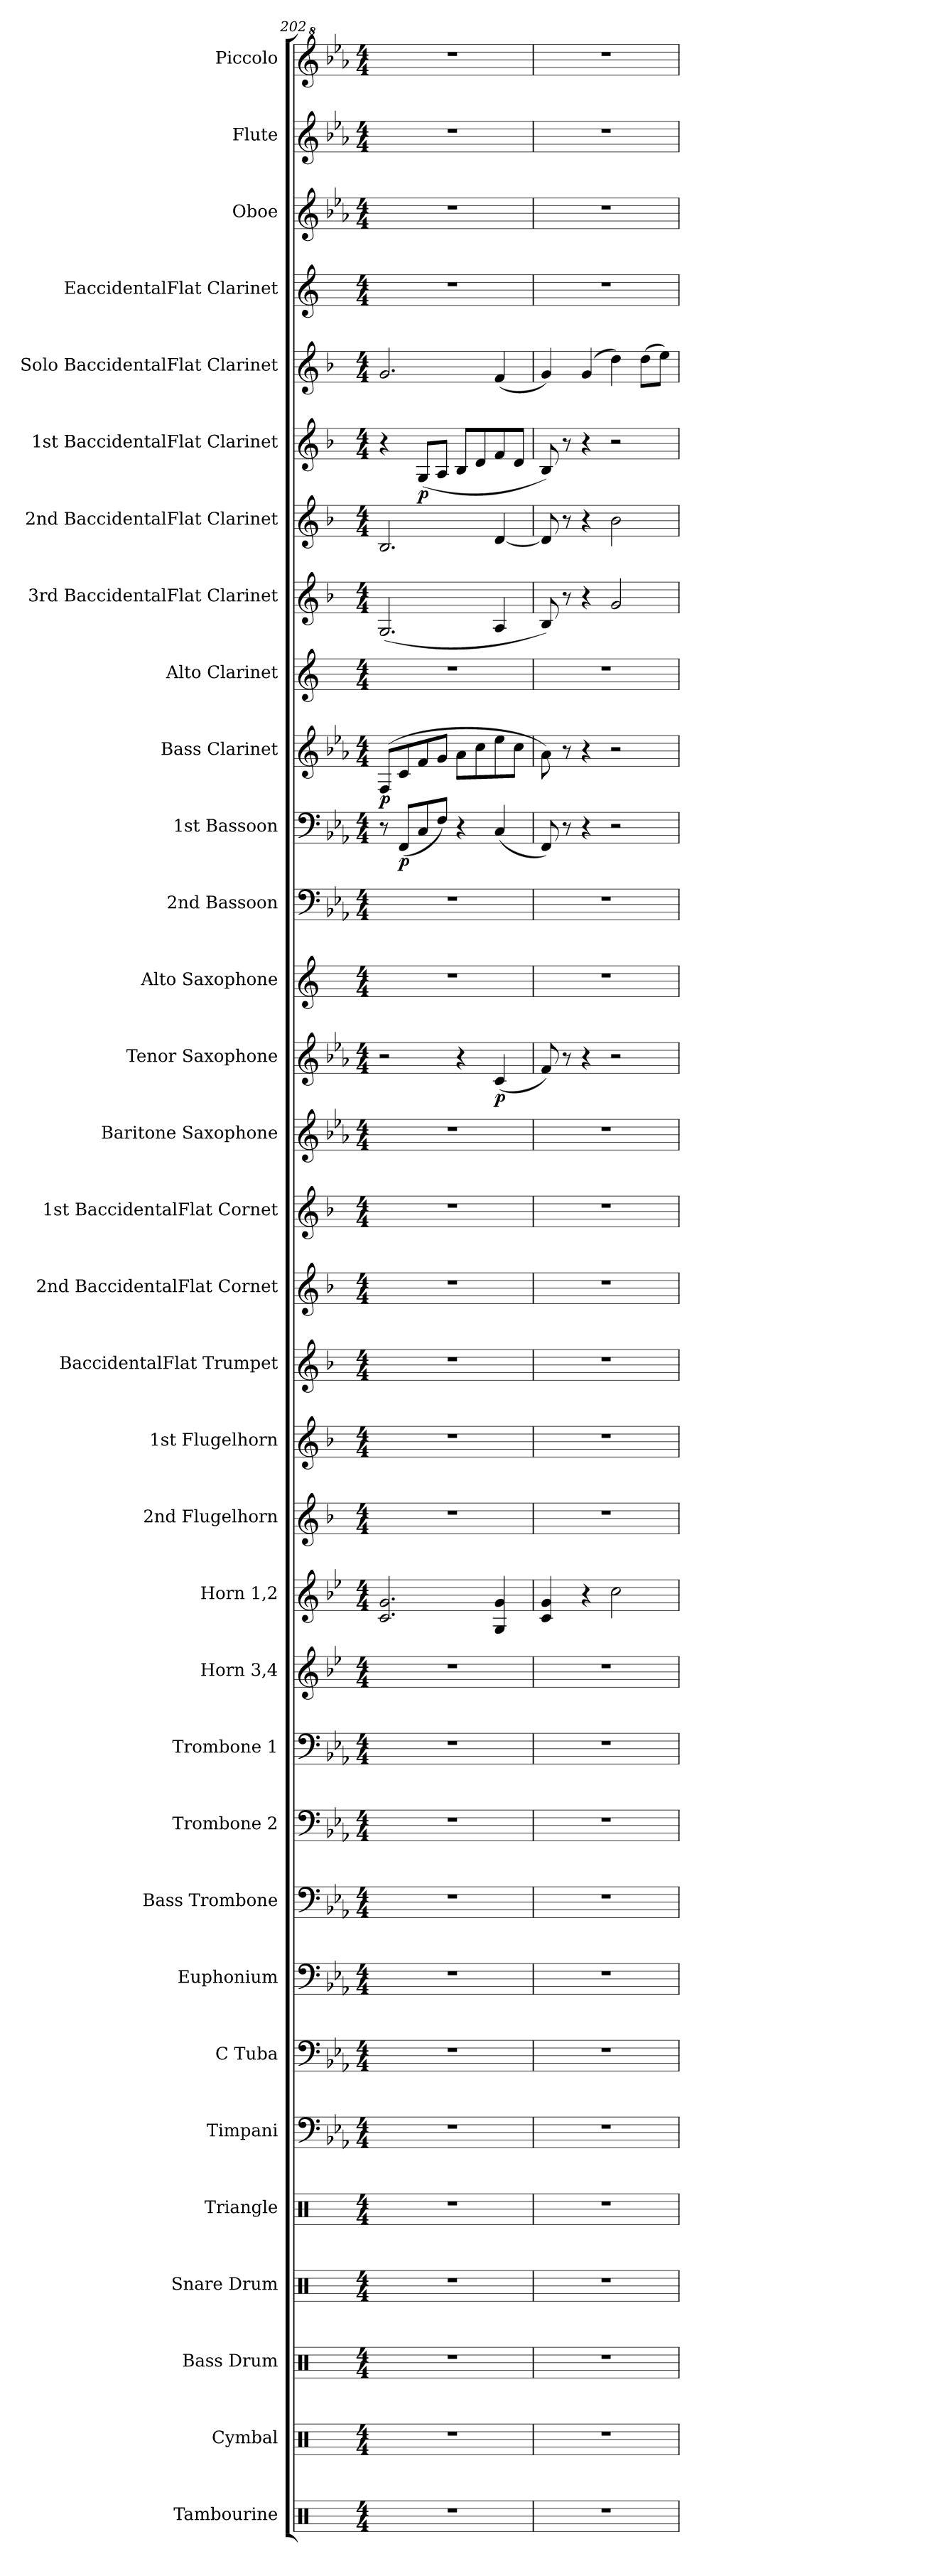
**kern	**kern	**kern	**kern	**kern	**kern	**kern	**kern	**kern	**kern	**kern	**kern	**kern	**kern	**kern	**kern	**kern	**kern	**kern	**kern	**dynam	**kern	**kern	**kern	**dynam	**kern	**dynam	**kern	**kern	**kern	**kern	**dynam	**kern	**kern	**kern	**kern	**kern
*part33	*part32	*part31	*part30	*part29	*part28	*part27	*part26	*part25	*part24	*part23	*part22	*part21	*part20	*part19	*part18	*part17	*part16	*part15	*part14	*part14	*part13	*part12	*part11	*part11	*part10	*part10	*part9	*part8	*part7	*part6	*part6	*part5	*part4	*part3	*part2	*part1
*staff33	*staff32	*staff31	*staff30	*staff29	*staff28	*staff27	*staff26	*staff25	*staff24	*staff23	*staff22	*staff21	*staff20	*staff19	*staff18	*staff17	*staff16	*staff15	*staff14	*staff14	*staff13	*staff12	*staff11	*staff11	*staff10	*staff10	*staff9	*staff8	*staff7	*staff6	*staff6	*staff5	*staff4	*staff3	*staff2	*staff1
*I"Tambourine	*I"Cymbal	*I"Bass Drum	*I"Snare Drum	*I"Triangle	*I"Timpani	*I"C Tuba	*I"Euphonium	*I"Bass Trombone	*I"Trombone 2	*I"Trombone 1	*I"Horn 3,4	*I"Horn 1,2	*I"2nd Flugelhorn	*I"1st Flugelhorn	*I"BaccidentalFlat Trumpet	*I"2nd BaccidentalFlat Cornet	*I"1st BaccidentalFlat Cornet	*I"Baritone Saxophone	*I"Tenor Saxophone	*	*I"Alto Saxophone	*I"2nd Bassoon	*I"1st Bassoon	*	*I"Bass Clarinet	*	*I"Alto Clarinet	*I"3rd BaccidentalFlat Clarinet	*I"2nd BaccidentalFlat Clarinet	*I"1st BaccidentalFlat Clarinet	*	*I"Solo BaccidentalFlat Clarinet	*I"EaccidentalFlat Clarinet	*I"Oboe	*I"Flute	*I"Piccolo
*I'Tamb.	*I'Cym.	*I'B. Dr.	*I'Sn. Dr.	*I'Trgl.	*I'Timp.	*I'C Tu.	*I'Eu.	*I'B. Trb.	*I'Trb. 2	*I'Trb. 1	*I'Hn. 3,4	*I'Hn. 1,2	*I'2nd Flghn.	*I'1st Flghn.	*I'BaccidentalFlat Tpt.	*I'2nd BaccidentalFlat Cnt.	*I'1st BaccidentalFlat Cnt.	*I'Bar. Sax.	*I'T. Sax.	*	*I'A. Sax.	*I'2nd Bsn.	*I'1st Bsn.	*	*I'B. Cl.	*	*I'A. Cl.	*I'3rd BaccidentalFlat Cl.	*I'2nd BaccidentalFlat Cl.	*I'1st BaccidentalFlat Cl.	*	*I'Solo BaccidentalFlat Cl.	*I'EaccidentalFlat Cl.	*I'Ob.	*I'Fl.	*I'Picc.
*clefX	*clefX	*clefX	*clefX	*clefX	*clefF4	*clefF4	*clefF4	*clefF4	*clefF4	*clefF4	*clefG2	*clefG2	*clefG2	*clefG2	*clefG2	*clefG2	*clefG2	*clefG2	*clefG2	*	*clefG2	*clefF4	*clefF4	*	*clefG2	*	*clefG2	*clefG2	*clefG2	*clefG2	*	*clefG2	*clefG2	*clefG2	*clefG2	*clefG^2
*	*	*	*	*	*	*	*	*	*	*	*ITrd4c7	*ITrd4c7	*ITrd1c2	*ITrd1c2	*ITrd1c2	*ITrd1c2	*ITrd1c2	*ITrd12c21	*ITrd8c14	*	*ITrd5c9	*	*	*	*ITrd8c14	*	*ITrd5c9	*ITrd1c2	*ITrd1c2	*ITrd1c2	*	*ITrd1c2	*ITrd-2c-3	*	*	*ITrd-7c-12
*k[]	*k[]	*k[]	*k[]	*k[]	*k[b-e-a-]	*k[b-e-a-]	*k[b-e-a-]	*k[b-e-a-]	*k[b-e-a-]	*k[b-e-a-]	*k[b-e-a-]	*k[b-e-a-]	*k[b-e-a-]	*k[b-e-a-]	*k[b-e-a-]	*k[b-e-a-]	*k[b-e-a-]	*k[b-e-a-]	*k[b-e-a-]	*	*k[b-e-a-]	*k[b-e-a-]	*k[b-e-a-]	*	*k[b-e-a-]	*	*k[b-e-a-]	*k[b-e-a-]	*k[b-e-a-]	*k[b-e-a-]	*	*k[b-e-a-]	*k[b-e-a-]	*k[b-e-a-]	*k[b-e-a-]	*k[b-e-a-]
*M4/4	*M4/4	*M4/4	*M4/4	*M4/4	*M4/4	*M4/4	*M4/4	*M4/4	*M4/4	*M4/4	*M4/4	*M4/4	*M4/4	*M4/4	*M4/4	*M4/4	*M4/4	*M4/4	*M4/4	*	*M4/4	*M4/4	*M4/4	*	*M4/4	*	*M4/4	*M4/4	*M4/4	*M4/4	*	*M4/4	*M4/4	*M4/4	*M4/4	*M4/4
=202	=202	=202	=202	=202	=202	=202	=202	=202	=202	=202	=202	=202	=202	=202	=202	=202	=202	=202	=202	=202	=202	=202	=202	=202	=202	=202	=202	=202	=202	=202	=202	=202	=202	=202	=202	=202
!	!	!	!	!	!	!	!	!	!	!	!	!	!	!	!	!	!	!	!	!	!	!	!	!	!	!LO:DY:b	!	!	!	!	!	!	!	!	!	!
1r	1r	1r	1r	1r	1r	1r	1r	1r	1r	1r	1r	2.F/ 2.c/	1r	1r	1r	1r	1r	1r	2r	.	1r	1r	8r	.	(8FF/L	p	1r	(2.F/	2.A-/	4r	.	2.f/	1r	1r	1r	1r
!	!	!	!	!	!	!	!	!	!	!	!	!	!	!	!	!	!	!	!	!	!	!	!	!LO:DY:b	!	!	!	!	!	!	!	!	!	!	!	!
.	.	.	.	.	.	.	.	.	.	.	.	.	.	.	.	.	.	.	.	.	.	.	(8FF/L	p	8C/	.	.	.	.	.	.	.	.	.	.	.
!	!	!	!	!	!	!	!	!	!	!	!	!	!	!	!	!	!	!	!	!	!	!	!	!	!	!	!	!	!	!	!LO:DY:b	!	!	!	!	!
.	.	.	.	.	.	.	.	.	.	.	.	.	.	.	.	.	.	.	.	.	.	.	8C/	.	8F/	.	.	.	.	(8F/L	p	.	.	.	.	.
.	.	.	.	.	.	.	.	.	.	.	.	.	.	.	.	.	.	.	.	.	.	.	8F/J)	.	8G/J	.	.	.	.	8G/J	.	.	.	.	.	.
.	.	.	.	.	.	.	.	.	.	.	.	.	.	.	.	.	.	.	4r	.	.	.	4r	.	8A-\L	.	.	.	.	8A-/L	.	.	.	.	.	.
.	.	.	.	.	.	.	.	.	.	.	.	.	.	.	.	.	.	.	.	.	.	.	.	.	8c\	.	.	.	.	8c/	.	.	.	.	.	.
!	!	!	!	!	!	!	!	!	!	!	!	!	!	!	!	!	!	!	!	!LO:DY:b	!	!	!	!	!	!	!	!	!	!	!	!	!	!	!	!
.	.	.	.	.	.	.	.	.	.	.	.	4C/ 4c/	.	.	.	.	.	.	(4C/	p	.	.	(4C/	.	8e-\	.	.	4G/	[4c/	8e-/	.	(4e-/	.	.	.	.
.	.	.	.	.	.	.	.	.	.	.	.	.	.	.	.	.	.	.	.	.	.	.	.	.	8c\J	.	.	.	.	8c/J	.	.	.	.	.	.
=203	=203	=203	=203	=203	=203	=203	=203	=203	=203	=203	=203	=203	=203	=203	=203	=203	=203	=203	=203	=203	=203	=203	=203	=203	=203	=203	=203	=203	=203	=203	=203	=203	=203	=203	=203	=203
1r	1r	1r	1r	1r	1r	1r	1r	1r	1r	1r	1r	4F/ 4c/	1r	1r	1r	1r	1r	1r	8F/)	.	1r	1r	8FF/)	.	8A-\)	.	1r	8A-/)	8c/]	8A-/)	.	4f/)	1r	1r	1r	1r
.	.	.	.	.	.	.	.	.	.	.	.	.	.	.	.	.	.	.	8r	.	.	.	8r	.	8r	.	.	8r	8r	8r	.	.	.	.	.	.
.	.	.	.	.	.	.	.	.	.	.	.	4r	.	.	.	.	.	.	4r	.	.	.	4r	.	4r	.	.	4r	4r	4r	.	(4f/	.	.	.	.
.	.	.	.	.	.	.	.	.	.	.	.	2f\	.	.	.	.	.	.	2r	.	.	.	2r	.	2r	.	.	2f/	2a-\	2r	.	4cc\)	.	.	.	.
.	.	.	.	.	.	.	.	.	.	.	.	.	.	.	.	.	.	.	.	.	.	.	.	.	.	.	.	.	.	.	.	(8cc\L	.	.	.	.
.	.	.	.	.	.	.	.	.	.	.	.	.	.	.	.	.	.	.	.	.	.	.	.	.	.	.	.	.	.	.	.	8dd\J)	.	.	.	.
=	=	=	=	=	=	=	=	=	=	=	=	=	=	=	=	=	=	=	=	=	=	=	=	=	=	=	=	=	=	=	=	=	=	=	=	=
*-	*-	*-	*-	*-	*-	*-	*-	*-	*-	*-	*-	*-	*-	*-	*-	*-	*-	*-	*-	*-	*-	*-	*-	*-	*-	*-	*-	*-	*-	*-	*-	*-	*-	*-	*-	*-
